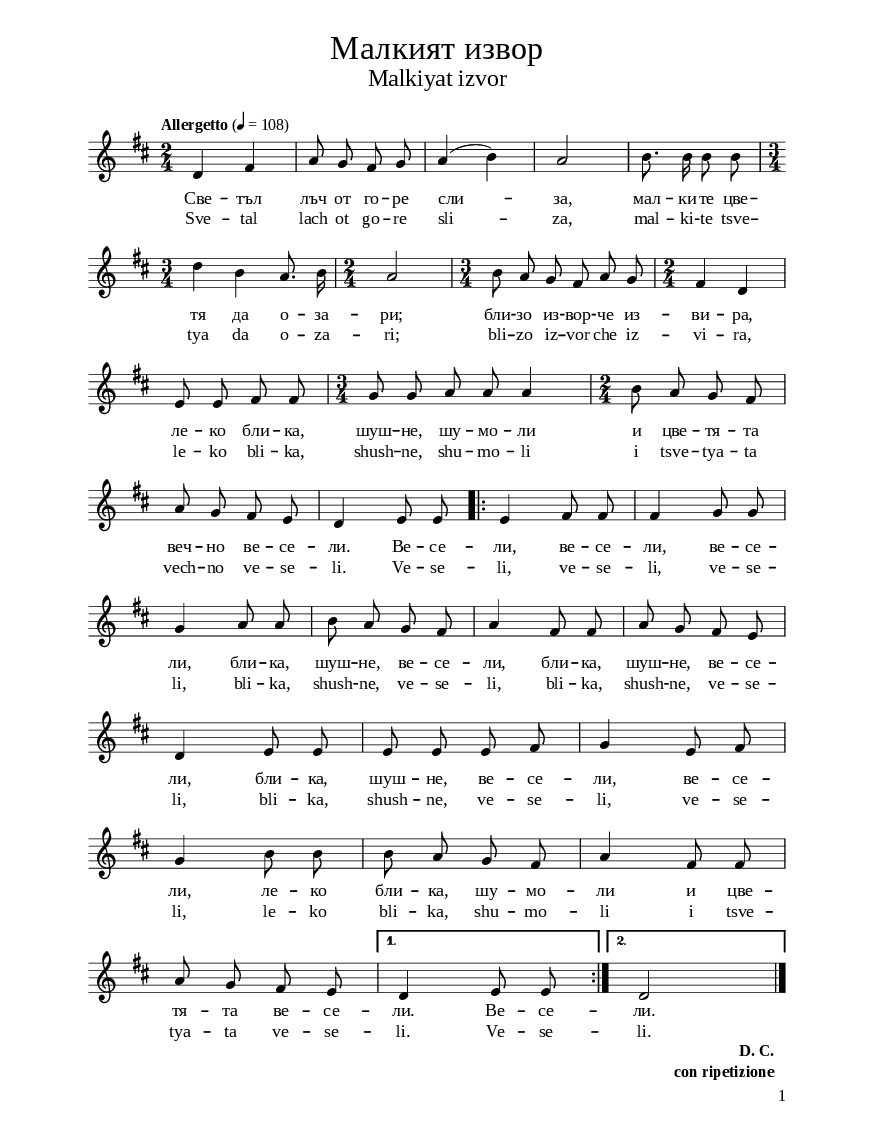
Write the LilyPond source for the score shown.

\version "2.24.0"

% include paper part and global functions
\include "include/globals.ily"

\bookpart {
  \include "include/bookpart-paper.ily"
  \score {
    \include "include/score-layout.ily"


    \new Voice \absolute  {
      \clef treble
      \key d \major
      \time 2/4
      \tempoFunc "Allergetto" 4 "108"
      \autoBeamOff

      d'4 fis'4 | a'8 g'8 fis'8 g'8| a'4 ( b' ) | a'2 |b'8. b'16 b'8 b'8 | \break

      \time 3/4 d''4 b'4 a'8. b'16 | \time 2/4 a'2 | \time 3/4 b'8 a'8 g'8 fis'8 a'8 g'8 | \time 2/4 fis'4 d'4 | \break

      e'8 e'8 fis' fis' | \time 3/4 g'8 g' a' a' a'4| \time 2/4 b'8 a' g' fis' \break

      a'8 g' fis' e' | d'4 e'8 e' | \repeat volta 2 {
        e'4 fis'8 fis' | fis'4 g'8 g' |\break

        g'4 a'8 a' | b' a' g' fis' | a'4 fis'8 fis' |  a'8 g' fis' e' | \break

        d'4 e'8 e' | e' e' e' fis' | g'4 e'8 fis' | \break

        g'4 b'8 b'8 | b'8 a'8 g'8 fis'8 | a'4 fis'8 fis' | \break

        a'8 g' fis' e' |
      } \alternative { { d'4 e'8 e'8 } { d'2 } } \bar "|."

    }

    \addlyrics {
      Све -- тъл лъч от го -- ре сли  --  за,
      мал -- ки -- те цве -- тя да о -- за -- ри;
      бли -- зо из -- вор -- че из -- ви -- ра,
      ле -- ко бли -- ка, шуш  -- не, шу -- мо -- ли
      и цве -- тя -- та веч -- но ве -- се -- ли.
      Ве -- се -- ли, ве -- се -- ли, ве -- се -- ли,
      бли -- ка, шуш -- не, ве -- се -- ли,
      бли -- ка, шуш -- не, ве -- се -- ли,
      бли -- ка, шуш -- не, ве -- се -- ли,
      ве -- се -- ли, ле -- ко бли  -- ка, шу --  мо -- ли
      и цве -- тя -- та ве -- се -- ли. Ве -- се -- ли.
    }

    \addlyrics {
      Sve -- tal lach ot go -- re sli  --  za,
      mal -- ki -- te tsve -- tya da o -- za -- ri;
      bli -- zo iz -- vor -- che iz -- vi -- ra,
      le -- ko bli -- ka, shush  -- ne, shu -- mo -- li
      i tsve -- tya -- ta vech -- no ve -- se -- li.
      Ve -- se -- li, ve -- se -- li, ve -- se -- li,
      bli -- ka, shush -- ne, ve -- se -- li,
      bli -- ka, shush -- ne, ve -- se -- li,
      bli -- ka, shush -- ne, ve -- se -- li,
      ve -- se -- li, le -- ko bli  -- ka, shu --  mo -- li
      i tsve -- tya -- ta ve -- se -- li. Ve -- se -- li.
    }


    \header {
      title = \titleFunc "Малкият извор" "Malkiyat izvor"
    }

    \midi{}

  } % score
  \markup \dc-two "D. C.""con ripetizione"

  %

  % include foreign translation(s) of the song
  \pageBreak
  \version "2.24.0"

\markup \fill-line { \fontsize #deTitleFontSize "Die kleine Quelle" }
\markup \null
\markup \null
\markup \fontsize #deCoupletFontSize {
  \hspace #10
  \override #`(baseline-skip . ,deCoupletBaselineSkip)

  \column {
    \line { " " Ein heller Strahl steigt von oben herab,  }

    \line { " " um die kleinen Blumen zu erleuchten.   }

    \line { " " Nah entspringt eine kleine Quelle.  }

    \line { " " Sie sprudelt munter, murmelt und plätschert,  }

    \line { " " und die Blumen erfreut sie auf ewig.   }

    \line { " " Sie erfreut, erfreut, erfreut, sprudelt, murmelt, sie erfreut,  }

    \line { " " erfreut, sie sprudelt, sie erfreut, erfreut, }

    \line { " "  sie sprudelt munter, plätschert und erfreut die Blumen.  }


  }


}


} % bookpart
